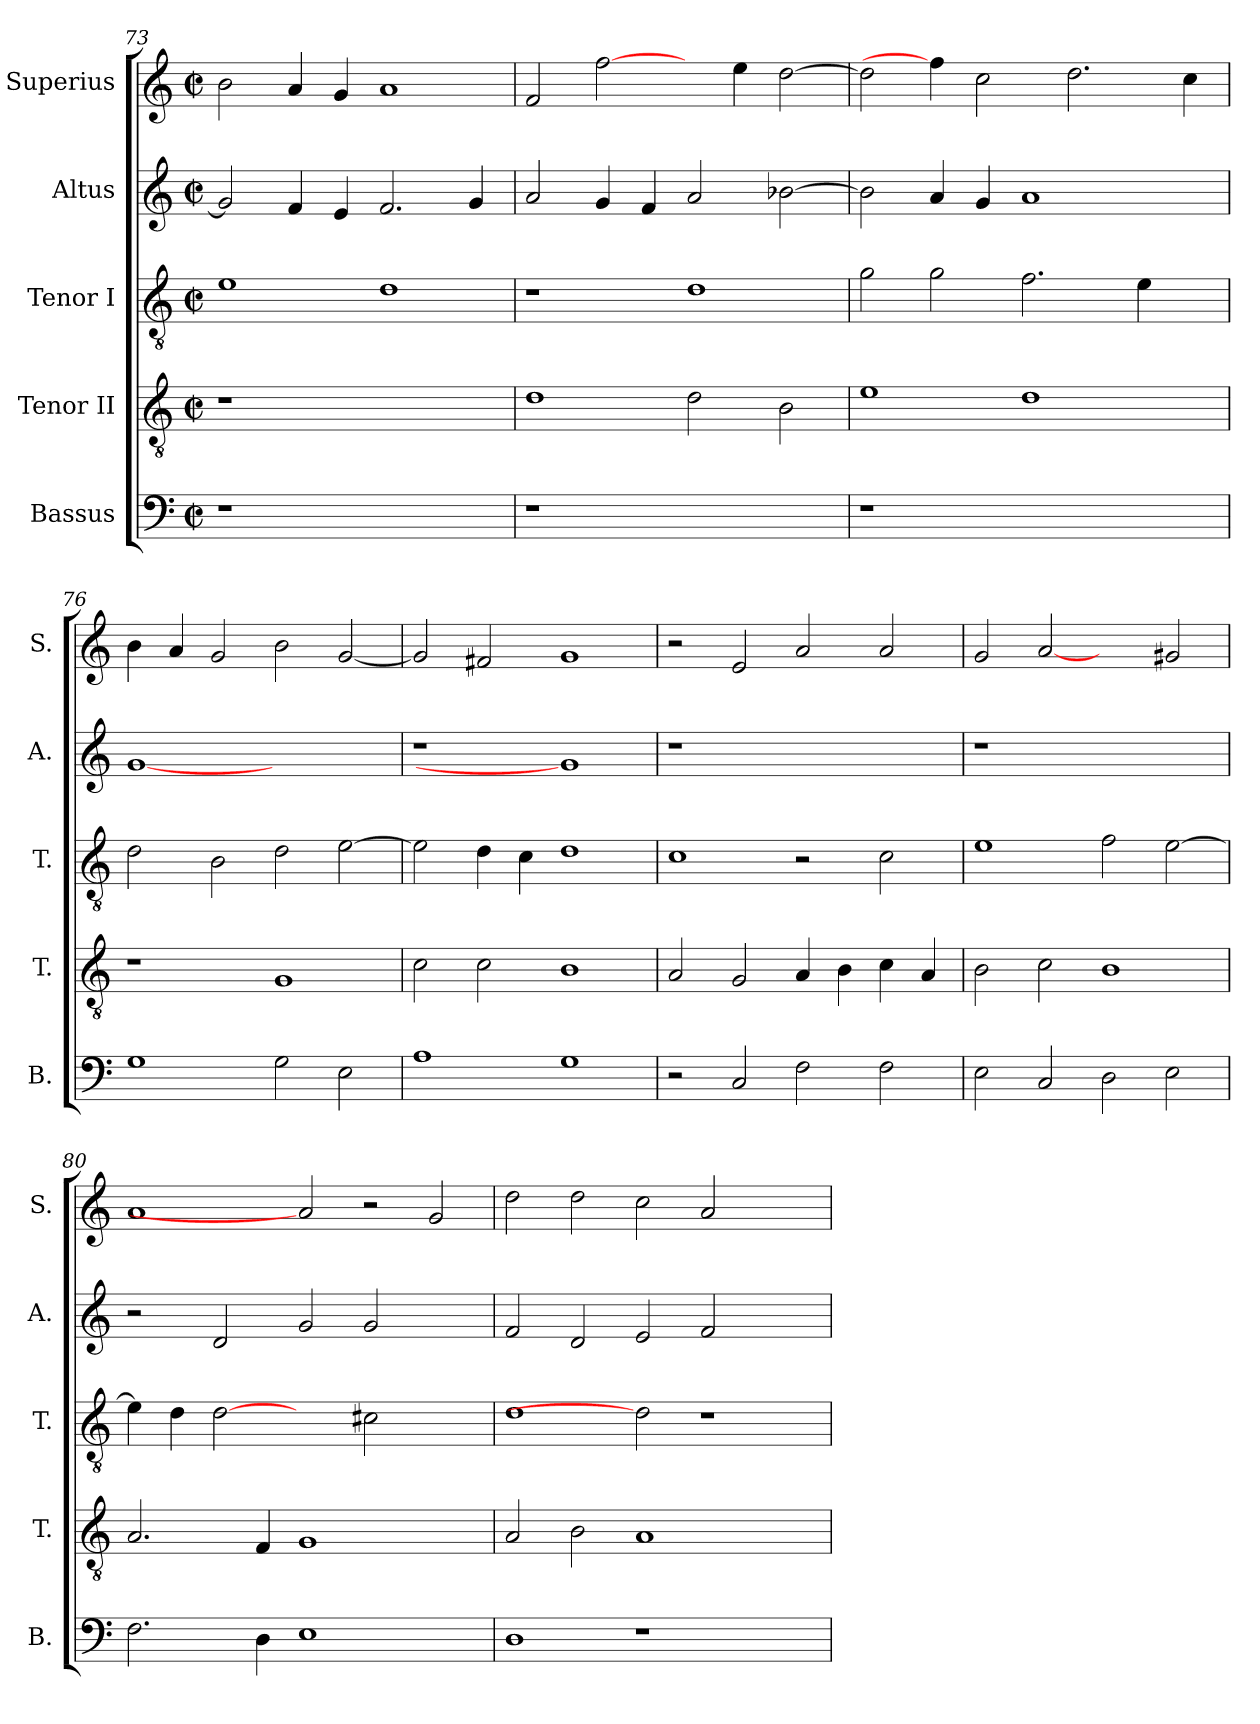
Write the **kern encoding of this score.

**kern	**kern	**kern	**kern	**kern
*part5	*part4	*part3	*part2	*part1
*staff5	*staff4	*staff3	*staff2	*staff1
*I"Bassus	*I"Tenor II	*I"Tenor I	*I"Altus	*I"Superius
*I'B.	*I'T.	*I'T.	*I'A.	*I'S.
*clefF4	*clefGv2	*clefGv2	*clefG2	*clefG2
*	*ITrd7c12	*ITrd7c12	*	*
*k[]	*k[]	*k[]	*k[]	*k[]
*M2/2	*M2/2	*M2/2	*M2/2	*M2/2
*met(c|)	*met(c|)	*met(c|)	*met(c|)	*met(c|)
=73	=73	=73	=73	=73
!LO:N:vis=1	!LO:N:vis=1	!	!	!
1r	1r	1Ei	2gi/]	2bi\
.	.	.	4fi/	4ai/
.	.	.	4ei/	4gi/
1ryy	1ryy	1Di	2.fi/	1ai
.	.	.	4gi/	.
=74	=74	=74	=74	=74
!LO:N:vis=1	!	!	!	!
1r	1Di	1r	2ai/	2fi/
.	.	.	4gi/	[2ffi\
.	.	.	4fi/	.
1ryy	2Di\	1Di	2ai/	4ryy
.	.	.	.	4eei\
.	2BBi\	.	[>2b-Xi\	[>2ddi\
!!LO:LB:g=z
=75	=75	=75	=75	=75
!LO:N:vis=1	!	!	!	!
1r	1Ei	2Gi\	2b-i\]	2ddi\]
.	.	2Gi\	4ai/	4ffi\]
.	.	.	4gi/	2cci\
1ryy	1Di	2.Fi\	1ai	.
.	.	.	.	2.ddi\
.	.	4Ei\	.	.
4ryy	4ryy	4ryy	4ryy	4cci\
=76	=76	=76	=76	=76
1Gi	1r	2Di\	[1gi	4bi\
.	.	.	.	4ai/
.	.	2BBi\	.	2gi/
2Gi\	1GGi	2Di\	1ryy	2bi\
2Ei\	.	[>2Ei\	.	[<2gi/
=77	=77	=77	=77	=77
!	!	!	!LO:N:vis=1	!
1Ai	2Ci\	2Ei\]	1r	2gi/]
.	2Ci\	4Di\	.	2f#Xi/
.	.	4Ci\	.	.
1Gi	1BBi	1Di	1gi]	1gi
=78	=78	=78	=78	=78
!	!	!	!LO:N:vis=1	!
2r	2AAi/	1Ci	1r	2r
2Ci/	2GGi/	.	.	2ei/
2Fi\	4AAi/	2r	1ryy	2ai/
.	4BBi\	.	.	.
2Fi\	4Ci\	2Ci\	.	2ai/
.	4AAi/	.	.	.
=79	=79	=79	=79	=79
!	!	!	!LO:N:vis=1	!
2Ei\	2BBi\	1Ei	1r	2gi/
2Ci/	2Ci\	.	.	[2ai
2Di\	1BBi	2Fi\	1ryy	2ryy
2Ei\	.	[>2Ei\	.	2g#Xi/
!!LO:LB:g=z
=80	=80	=80	=80	=80
2.Fi\	2.AAi/	4Ei\]	2r	1ai
.	.	4Di\	.	.
.	.	[2Di	2di/	.
4Di\	4FFi/	.	.	.
1Ei	1GGi	2ryy	2gi/	2ai]
.	.	2C#Xi\	2gi/	2r
2ryy	2ryy	2ryy	2ryy	2gi/
=81	=81	=81	=81	=81
1Di	2AAi/	1Di	2fi/	2ddi\
.	2BBi\	.	2di/	2ddi\
1r	1AAi	2Di]	2ei/	2cci\
.	.	1r	2fi/	2ai/
2ryy	2ryy	.	2ryy	2ryy
=	=	=	=	=
*-	*-	*-	*-	*-
